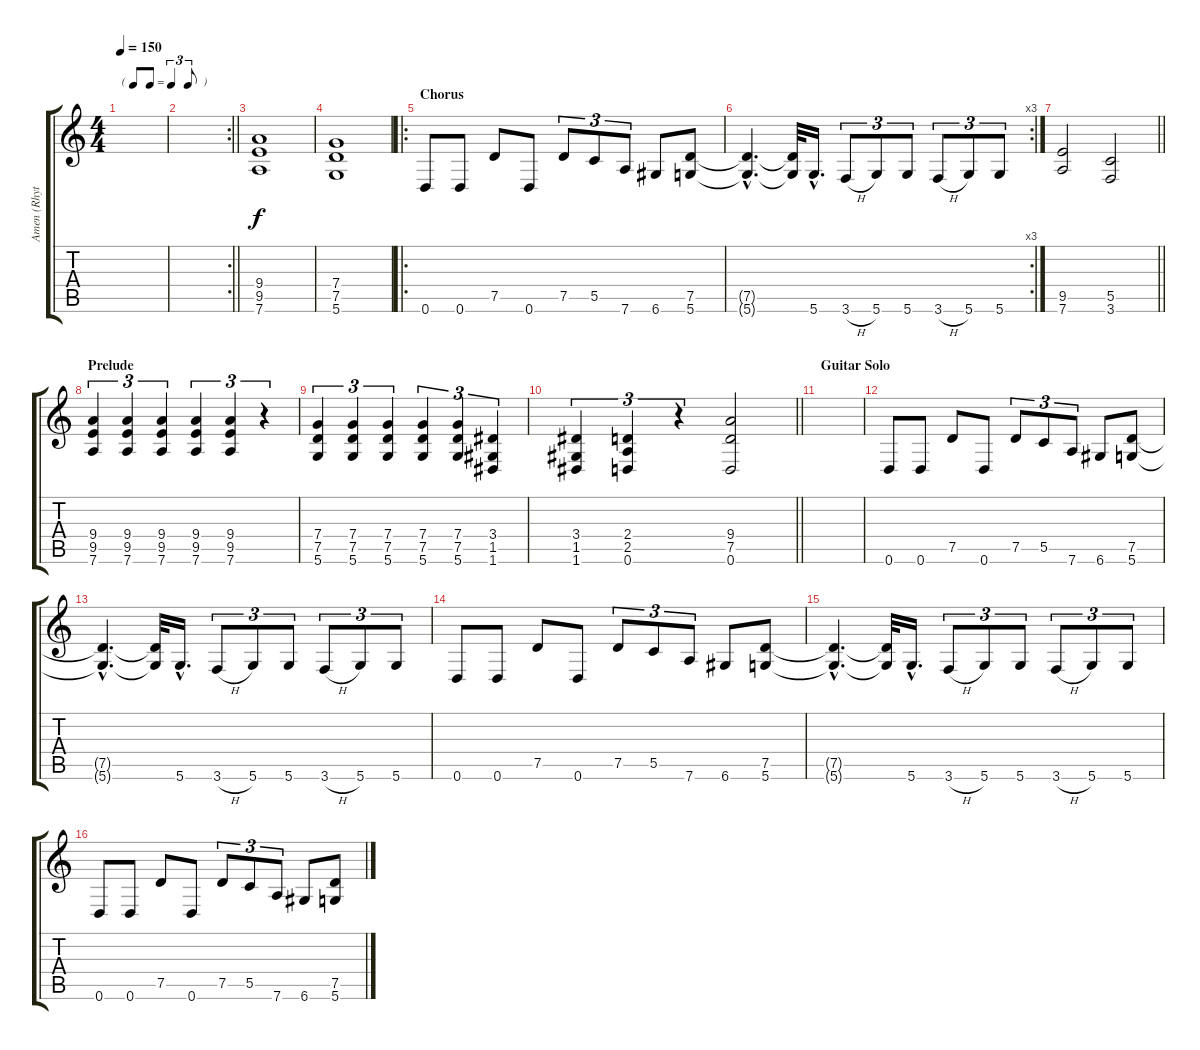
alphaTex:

\track ("Amen (Rhytm Guitar)" "Amen (Rhyt") {instrument distortionguitar}
\staff {score tabs}
\tuning (D4 A3 F3 C3 G2 D2) {hide}
\ts (4 4)
\tf triplet8th
\tempo 150
\clef g2
\ks c
|
\rc 2
\barLineRight lightlight
|
(9.4 9.5 7.6).1 |
(7.4 7.5 5.6).1 |
\ro
\section ("" "Chorus")
0.6.8 0.6.8 7.5.8 0.6.8 7.5.8{tu (3 2)} 5.5.8{tu (3 2)} 7.6.8{tu (3 2)} 6.6.8 (7.5 5.6).8 |
\rc 3
(7.5{hac t} 5.6{hac t}).4{d} (7.5{t} 5.6{t}).32 5.6{hac}.16{d} 3.6{h}.8{tu (3 2)} 5.6.8{tu (3 2)} 5.6.8{tu (3 2)} 3.6{h}.8{tu (3 2)} 5.6.8{tu (3 2)} 5.6.8{tu (3 2)} |
\barLineRight lightlight
(9.5 7.6).2 (5.5 3.6).2 |
\section ("" "Prelude")
(9.4 9.5 7.6).4{tu (3 2)} (9.4 9.5 7.6).4{tu (3 2)} (9.4 9.5 7.6).4{tu (3 2)} (9.4 9.5 7.6).4{tu (3 2)} (9.4 9.5 7.6).4{tu (3 2)} r.4{tu (3 2)} |
(7.4 7.5 5.6).4{tu (3 2)} (7.4 7.5 5.6).4{tu (3 2)} (7.4 7.5 5.6).4{tu (3 2)} (7.4 7.5 5.6).4{tu (3 2)} (7.4 7.5 5.6).4{tu (3 2)} (3.4 1.5 1.6).4{tu (3 2)} |
\barLineRight lightlight
(3.4 1.5 1.6).4{tu (3 2)} (2.4 2.5 0.6).4{tu (3 2)} r.4{tu (3 2)} (9.4 7.5 0.6).2 |
\section ("" "Guitar Solo")
|
0.6.8 0.6.8 7.5.8 0.6.8 7.5.8{tu (3 2)} 5.5.8{tu (3 2)} 7.6.8{tu (3 2)} 6.6.8 (7.5 5.6).8 |
(7.5{hac t} 5.6{hac t}).4{d} (7.5{t} 5.6{t}).32 5.6{hac}.16{d} 3.6{h}.8{tu (3 2)} 5.6.8{tu (3 2)} 5.6.8{tu (3 2)} 3.6{h}.8{tu (3 2)} 5.6.8{tu (3 2)} 5.6.8{tu (3 2)} |
0.6.8 0.6.8 7.5.8 0.6.8 7.5.8{tu (3 2)} 5.5.8{tu (3 2)} 7.6.8{tu (3 2)} 6.6.8 (7.5 5.6).8 |
(7.5{hac t} 5.6{hac t}).4{d} (7.5{t} 5.6{t}).32 5.6{hac}.16{d} 3.6{h}.8{tu (3 2)} 5.6.8{tu (3 2)} 5.6.8{tu (3 2)} 3.6{h}.8{tu (3 2)} 5.6.8{tu (3 2)} 5.6.8{tu (3 2)} |
0.6.8 0.6.8 7.5.8 0.6.8 7.5.8{tu (3 2)} 5.5.8{tu (3 2)} 7.6.8{tu (3 2)} 6.6.8 (7.5 5.6).8
